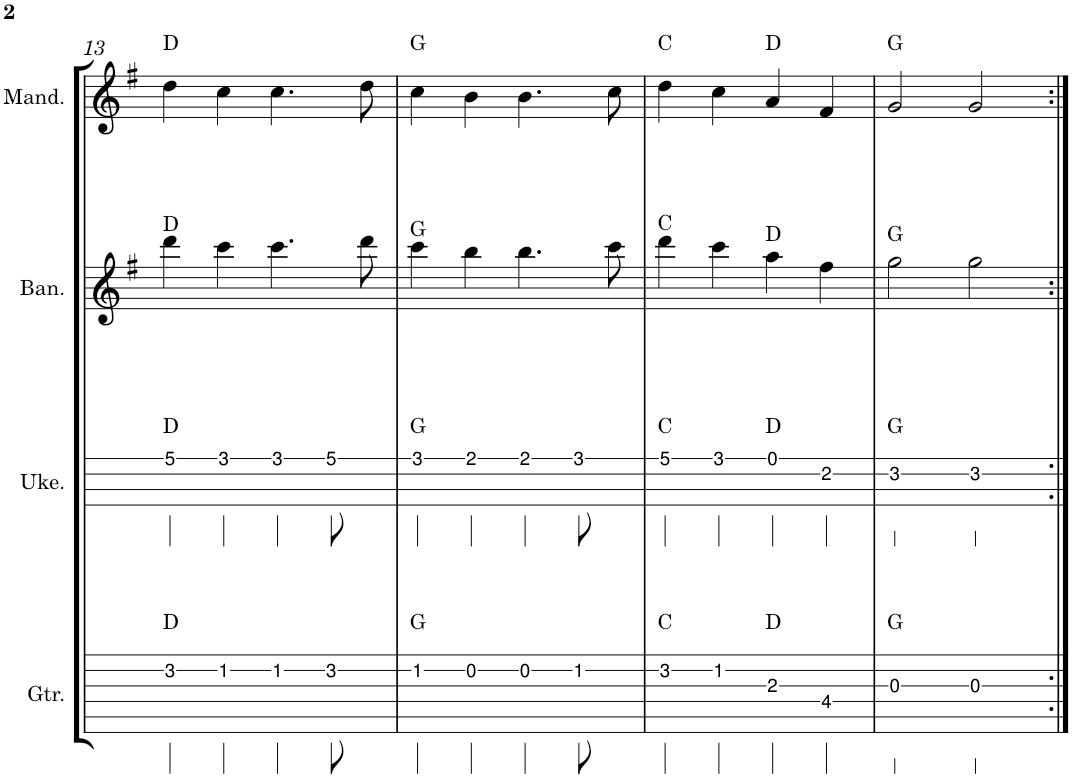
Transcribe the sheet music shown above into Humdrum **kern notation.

**kern	**harte	**kern	**harte	**kern	**harte	**kern	**harte
*part4	*part4	*part3	*part3	*part2	*part2	*part1	*part1
*staff4	*	*staff3	*	*staff2	*	*staff1	*
*I"Guitar	*	*I"Ukulele	*	*I"Banjo	*	*I"Mandolin	*
*I'Gtr.	*	*I'Uke.	*	*I'Ban.	*	*I'Mand.	*
!!LO:PB:g=z
*	*	*	*	*clefG2	*	*clefG2	*
*	*	*	*	*Trd7c12	*	*	*
*k[f#]	*	*k[f#]	*	*k[f#]	*	*k[f#]	*
*G:	*	*G:	*	*G:	*	*G:	*
*M4/4	*	*M4/4	*	*M4/4	*	*M4/4	*
=13	=13	=13	=13	=13	=13	=13	=13
4d\	D:maj	4dd\	D:maj	4ddd\	D:maj	4dd\	D:maj
4c\	.	4cc\	.	4ccc\	.	4cc\	.
4c\	.	4cc\	.	4.ccc\	.	4.cc\	.
8d\	.	8dd\	.	.	.	.	.
8ryy	.	8ryy	.	8ddd\	.	8dd\	.
=14	=14	=14	=14	=14	=14	=14	=14
4c\	G:maj	4cc\	G:maj	4ccc\	G:maj	4cc\	G:maj
4B\	.	4b\	.	4bb\	.	4b\	.
4B\	.	4b\	.	4.bb\	.	4.b\	.
8c\	.	8cc\	.	.	.	.	.
8ryy	.	8ryy	.	8ccc\	.	8cc\	.
=15	=15	=15	=15	=15	=15	=15	=15
4d\	C:maj	4dd\	C:maj	4ddd\	C:maj	4dd\	C:maj
4c\	.	4cc\	.	4ccc\	.	4cc\	.
4A\	D:maj	4a\	D:maj	4aa\	D:maj	4a/	D:maj
4F#\	.	4f#\	.	4ff#\	.	4f#/	.
=16	=16	=16	=16	=16	=16	=16	=16
2G\	G:maj	2g\	G:maj	2gg\	G:maj	2g/	G:maj
2G\	.	2g\	.	2gg\	.	2g/	.
=:|!	=:|!	=:|!	=:|!	=:|!	=:|!	=:|!	=:|!
*-	*-	*-	*-	*-	*-	*-	*-
